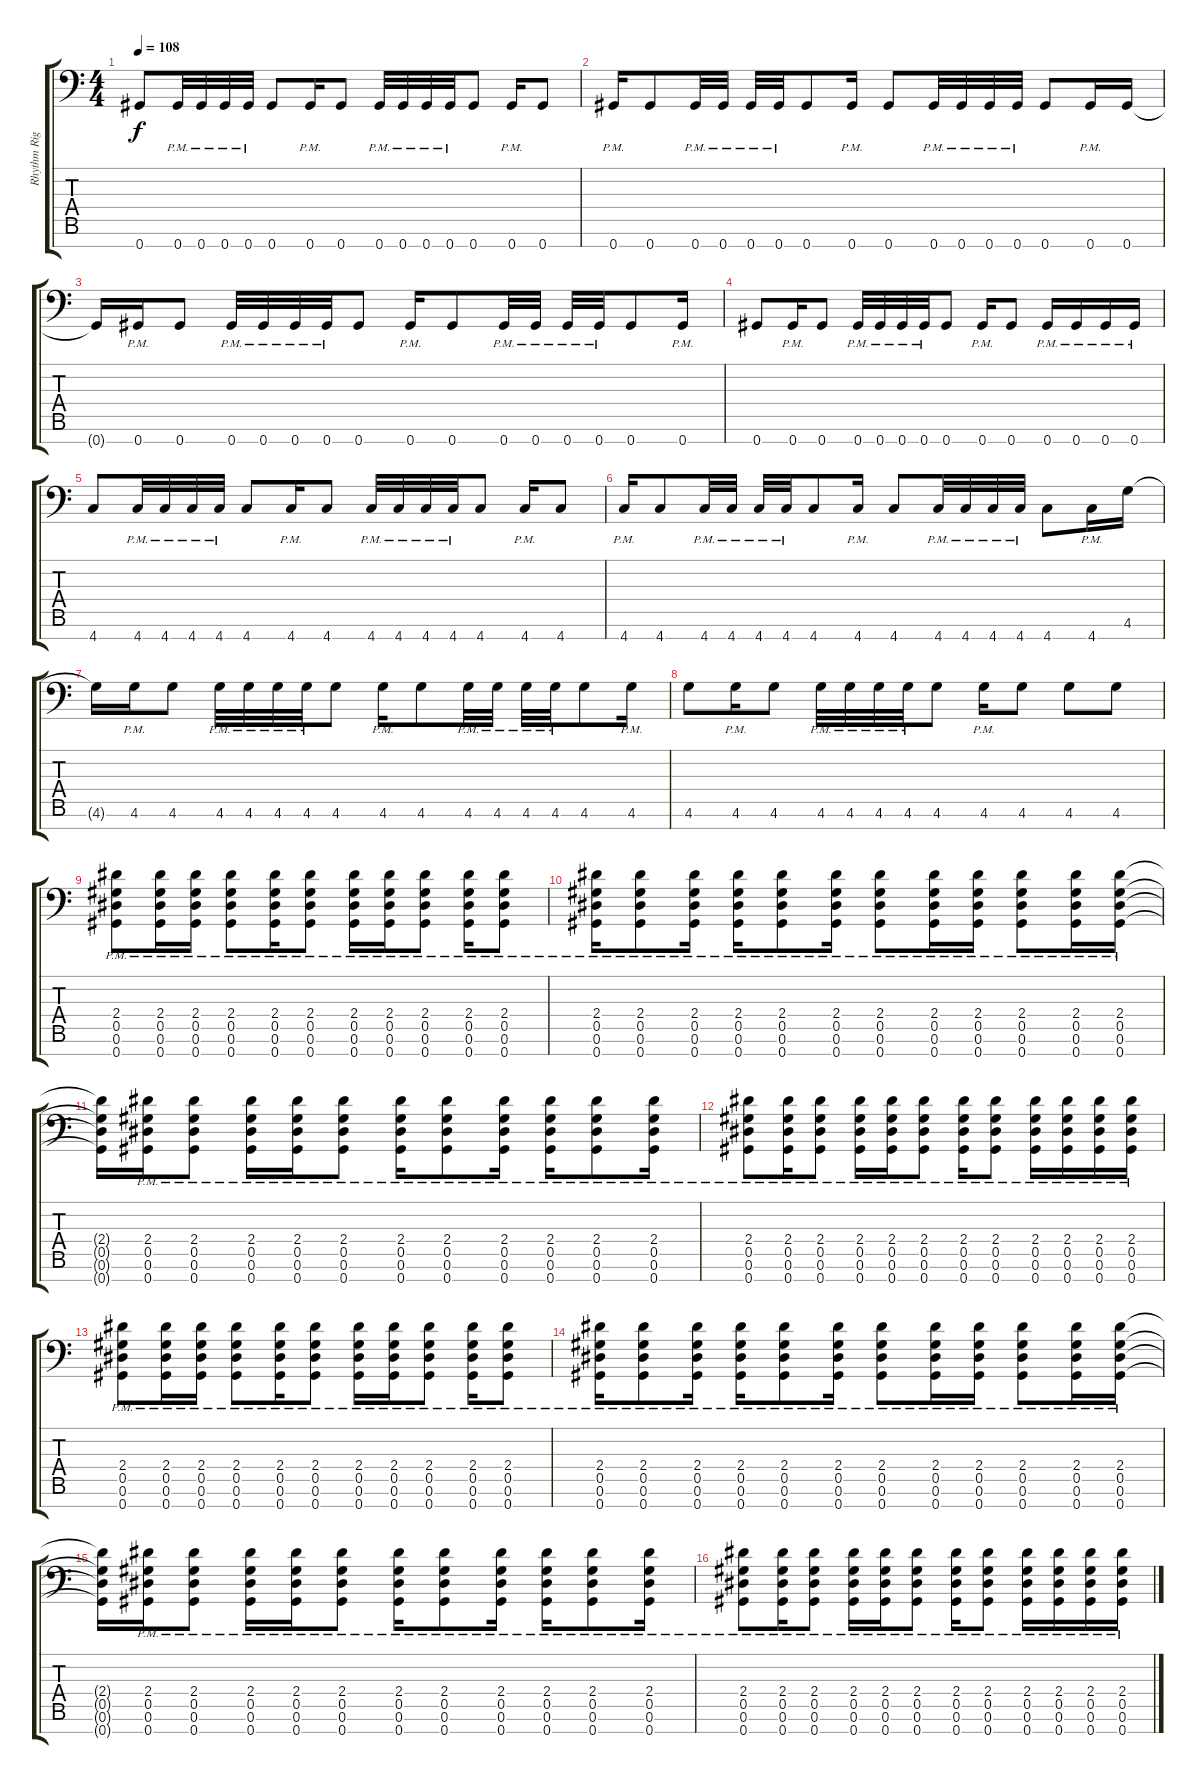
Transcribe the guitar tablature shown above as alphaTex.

\track ("Rhythm Right" "Rhythm Rig") {instrument distortionguitar}
\staff {score tabs}
\tuning (Eb4 Bb3 Gb3 Db3 Ab2 Eb2 Ab1) {hide}
\ts (4 4)
\tempo 108
\clef f4
\ks c
0.7.8{dy f} 0.7{pm}.32 0.7{pm}.32 0.7{pm}.32 0.7{pm}.32 0.7.8 0.7{pm}.16 0.7.8 0.7{pm}.32 0.7{pm}.32 0.7{pm}.32 0.7{pm}.32 0.7.8 0.7{pm}.16 0.7.8 |
0.7{pm}.16 0.7.8 0.7{pm}.32 0.7{pm}.32 0.7{pm}.32 0.7{pm}.32 0.7.8 0.7{pm}.16 0.7.8 0.7{pm}.32 0.7{pm}.32 0.7{pm}.32 0.7{pm}.32 0.7.8 0.7{pm}.16 0.7.16 |
0.7{t}.16 0.7{pm}.16 0.7.8 0.7{pm}.32 0.7{pm}.32 0.7{pm}.32 0.7{pm}.32 0.7.8 0.7{pm}.16 0.7.8 0.7{pm}.32 0.7{pm}.32 0.7{pm}.32 0.7{pm}.32 0.7.8 0.7{pm}.16 |
0.7.8 0.7{pm}.16 0.7.8 0.7{pm}.32 0.7{pm}.32 0.7{pm}.32 0.7{pm}.32 0.7.8 0.7{pm}.16 0.7.8 0.7{pm}.16 0.7{pm}.16 0.7{pm}.16 0.7{pm}.16 |
4.7.8 4.7{pm}.32 4.7{pm}.32 4.7{pm}.32 4.7{pm}.32 4.7.8 4.7{pm}.16 4.7.8 4.7{pm}.32 4.7{pm}.32 4.7{pm}.32 4.7{pm}.32 4.7.8 4.7{pm}.16 4.7.8 |
4.7{pm}.16 4.7.8 4.7{pm}.32 4.7{pm}.32 4.7{pm}.32 4.7{pm}.32 4.7.8 4.7{pm}.16 4.7.8 4.7{pm}.32 4.7{pm}.32 4.7{pm}.32 4.7{pm}.32 4.7.8 4.7{pm}.16 4.6.16 |
4.6{t}.16 4.6{pm}.16 4.6.8 4.6{pm}.32 4.6{pm}.32 4.6{pm}.32 4.6{pm}.32 4.6.8 4.6{pm}.16 4.6.8 4.6{pm}.32 4.6{pm}.32 4.6{pm}.32 4.6{pm}.32 4.6.8 4.6{pm}.16 |
4.6.8 4.6{pm}.16 4.6.8 4.6{pm}.32 4.6{pm}.32 4.6{pm}.32 4.6{pm}.32 4.6.8 4.6{pm}.16 4.6.8 4.6.8 4.6.8 |
(2.4{pm} 0.5{pm} 0.6{pm} 0.7{pm}).8 (2.4{pm} 0.5{pm} 0.6{pm} 0.7{pm}).16 (2.4{pm} 0.5{pm} 0.6{pm} 0.7{pm}).16 (2.4{pm} 0.5{pm} 0.6{pm} 0.7{pm}).8 (2.4{pm} 0.5{pm} 0.6{pm} 0.7{pm}).16 (2.4{pm} 0.5{pm} 0.6{pm} 0.7{pm}).8 (2.4{pm} 0.5{pm} 0.6{pm} 0.7{pm}).16 (2.4{pm} 0.5{pm} 0.6{pm} 0.7{pm}).16 (2.4{pm} 0.5{pm} 0.6{pm} 0.7{pm}).8 (2.4{pm} 0.5{pm} 0.6{pm} 0.7{pm}).16 (2.4{pm} 0.5{pm} 0.6{pm} 0.7{pm}).8 |
(2.4{pm} 0.5{pm} 0.6{pm} 0.7{pm}).16 (2.4{pm} 0.5{pm} 0.6{pm} 0.7{pm}).8 (2.4{pm} 0.5{pm} 0.6{pm} 0.7{pm}).16 (2.4{pm} 0.5{pm} 0.6{pm} 0.7{pm}).16 (2.4{pm} 0.5{pm} 0.6{pm} 0.7{pm}).8 (2.4{pm} 0.5{pm} 0.6{pm} 0.7{pm}).16 (2.4{pm} 0.5{pm} 0.6{pm} 0.7{pm}).8 (2.4{pm} 0.5{pm} 0.6{pm} 0.7{pm}).16 (2.4{pm} 0.5{pm} 0.6{pm} 0.7{pm}).16 (2.4{pm} 0.5{pm} 0.6{pm} 0.7{pm}).8 (2.4{pm} 0.5{pm} 0.6{pm} 0.7{pm}).16 (2.4{pm} 0.5{pm} 0.6{pm} 0.7{pm}).16 |
(2.4{t} 0.5{t} 0.6{t} 0.7{t}).16 (2.4{pm} 0.5{pm} 0.6{pm} 0.7{pm}).16 (2.4{pm} 0.5{pm} 0.6{pm} 0.7{pm}).8 (2.4{pm} 0.5{pm} 0.6{pm} 0.7{pm}).16 (2.4{pm} 0.5{pm} 0.6{pm} 0.7{pm}).16 (2.4{pm} 0.5{pm} 0.6{pm} 0.7{pm}).8 (2.4{pm} 0.5{pm} 0.6{pm} 0.7{pm}).16 (2.4{pm} 0.5{pm} 0.6{pm} 0.7{pm}).8 (2.4{pm} 0.5{pm} 0.6{pm} 0.7{pm}).16 (2.4{pm} 0.5{pm} 0.6{pm} 0.7{pm}).16 (2.4{pm} 0.5{pm} 0.6{pm} 0.7{pm}).8 (2.4{pm} 0.5{pm} 0.6{pm} 0.7{pm}).16 |
(2.4{pm} 0.5{pm} 0.6{pm} 0.7{pm}).8 (2.4{pm} 0.5{pm} 0.6{pm} 0.7{pm}).16 (2.4{pm} 0.5{pm} 0.6{pm} 0.7{pm}).8 (2.4{pm} 0.5{pm} 0.6{pm} 0.7{pm}).16 (2.4{pm} 0.5{pm} 0.6{pm} 0.7{pm}).16 (2.4{pm} 0.5{pm} 0.6{pm} 0.7{pm}).8 (2.4{pm} 0.5{pm} 0.6{pm} 0.7{pm}).16 (2.4{pm} 0.5{pm} 0.6{pm} 0.7{pm}).8 (2.4{pm} 0.5{pm} 0.6{pm} 0.7{pm}).16 (2.4{pm} 0.5{pm} 0.6{pm} 0.7{pm}).16 (2.4{pm} 0.5{pm} 0.6{pm} 0.7{pm}).16 (2.4{pm} 0.5{pm} 0.6{pm} 0.7{pm}).16 |
(2.4{pm} 0.5{pm} 0.6{pm} 0.7{pm}).8 (2.4{pm} 0.5{pm} 0.6{pm} 0.7{pm}).16 (2.4{pm} 0.5{pm} 0.6{pm} 0.7{pm}).16 (2.4{pm} 0.5{pm} 0.6{pm} 0.7{pm}).8 (2.4{pm} 0.5{pm} 0.6{pm} 0.7{pm}).16 (2.4{pm} 0.5{pm} 0.6{pm} 0.7{pm}).8 (2.4{pm} 0.5{pm} 0.6{pm} 0.7{pm}).16 (2.4{pm} 0.5{pm} 0.6{pm} 0.7{pm}).16 (2.4{pm} 0.5{pm} 0.6{pm} 0.7{pm}).8 (2.4{pm} 0.5{pm} 0.6{pm} 0.7{pm}).16 (2.4{pm} 0.5{pm} 0.6{pm} 0.7{pm}).8 |
(2.4{pm} 0.5{pm} 0.6{pm} 0.7{pm}).16 (2.4{pm} 0.5{pm} 0.6{pm} 0.7{pm}).8 (2.4{pm} 0.5{pm} 0.6{pm} 0.7{pm}).16 (2.4{pm} 0.5{pm} 0.6{pm} 0.7{pm}).16 (2.4{pm} 0.5{pm} 0.6{pm} 0.7{pm}).8 (2.4{pm} 0.5{pm} 0.6{pm} 0.7{pm}).16 (2.4{pm} 0.5{pm} 0.6{pm} 0.7{pm}).8 (2.4{pm} 0.5{pm} 0.6{pm} 0.7{pm}).16 (2.4{pm} 0.5{pm} 0.6{pm} 0.7{pm}).16 (2.4{pm} 0.5{pm} 0.6{pm} 0.7{pm}).8 (2.4{pm} 0.5{pm} 0.6{pm} 0.7{pm}).16 (2.4{pm} 0.5{pm} 0.6{pm} 0.7{pm}).16 |
(2.4{t} 0.5{t} 0.6{t} 0.7{t}).16 (2.4{pm} 0.5{pm} 0.6{pm} 0.7{pm}).16 (2.4{pm} 0.5{pm} 0.6{pm} 0.7{pm}).8 (2.4{pm} 0.5{pm} 0.6{pm} 0.7{pm}).16 (2.4{pm} 0.5{pm} 0.6{pm} 0.7{pm}).16 (2.4{pm} 0.5{pm} 0.6{pm} 0.7{pm}).8 (2.4{pm} 0.5{pm} 0.6{pm} 0.7{pm}).16 (2.4{pm} 0.5{pm} 0.6{pm} 0.7{pm}).8 (2.4{pm} 0.5{pm} 0.6{pm} 0.7{pm}).16 (2.4{pm} 0.5{pm} 0.6{pm} 0.7{pm}).16 (2.4{pm} 0.5{pm} 0.6{pm} 0.7{pm}).8 (2.4{pm} 0.5{pm} 0.6{pm} 0.7{pm}).16 |
(2.4{pm} 0.5{pm} 0.6{pm} 0.7{pm}).8 (2.4{pm} 0.5{pm} 0.6{pm} 0.7{pm}).16 (2.4{pm} 0.5{pm} 0.6{pm} 0.7{pm}).8 (2.4{pm} 0.5{pm} 0.6{pm} 0.7{pm}).16 (2.4{pm} 0.5{pm} 0.6{pm} 0.7{pm}).16 (2.4{pm} 0.5{pm} 0.6{pm} 0.7{pm}).8 (2.4{pm} 0.5{pm} 0.6{pm} 0.7{pm}).16 (2.4{pm} 0.5{pm} 0.6{pm} 0.7{pm}).8 (2.4{pm} 0.5{pm} 0.6{pm} 0.7{pm}).16 (2.4{pm} 0.5{pm} 0.6{pm} 0.7{pm}).16 (2.4{pm} 0.5{pm} 0.6{pm} 0.7{pm}).16 (2.4{pm} 0.5{pm} 0.6{pm} 0.7{pm}).16
